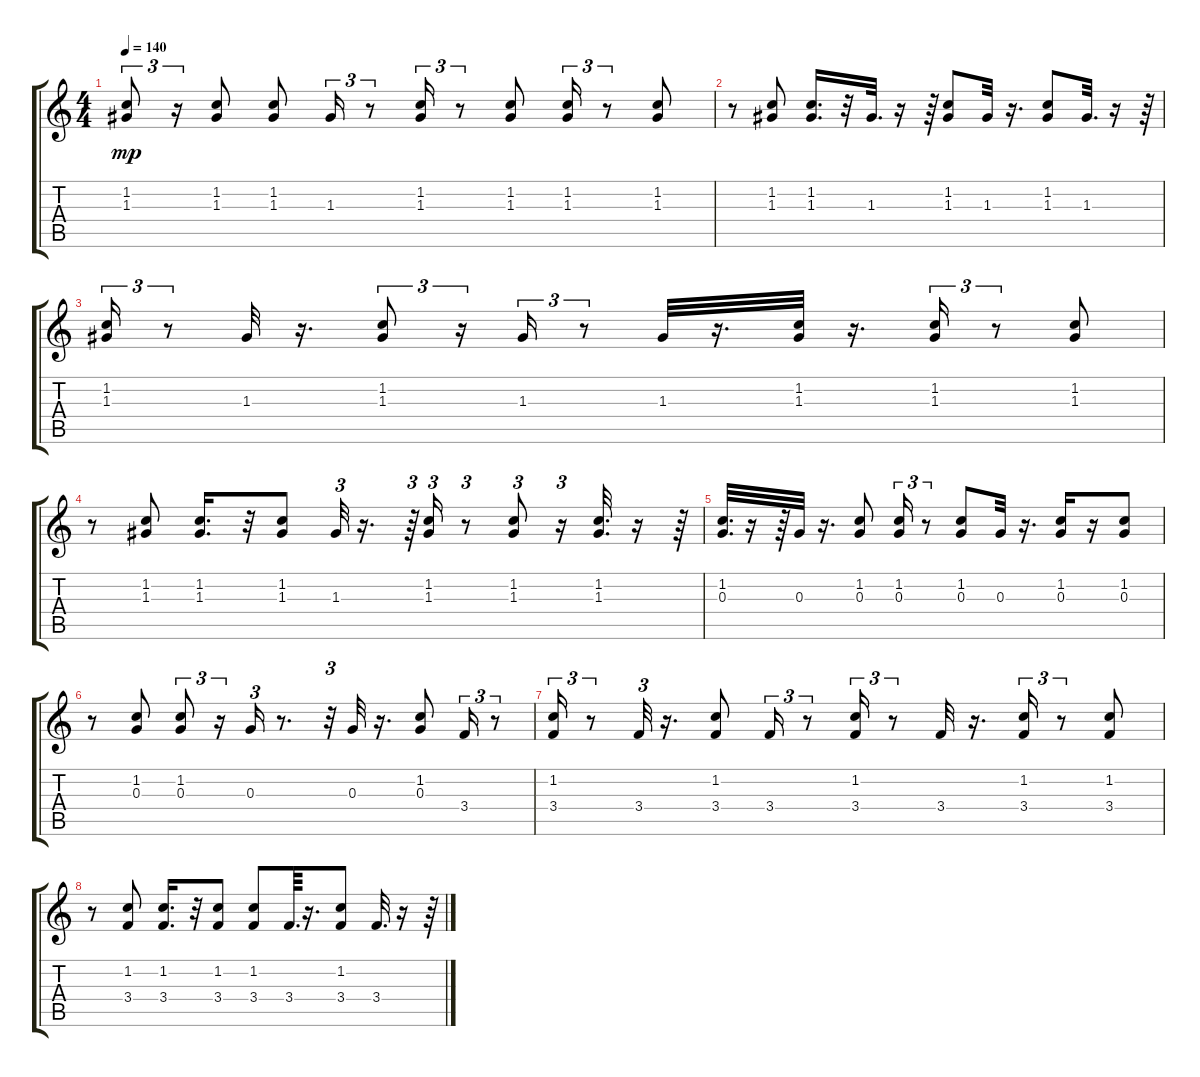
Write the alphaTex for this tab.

\track "" {instrument electricguitarclean}
\staff {score tabs}
\tuning (E4 B3 G3 D3 A2 E2) {hide}
\ts (4 4)
\tempo 140
\clef g2
\ks c
(1.2 1.3).8{tu (3 2) dy mp} r.16{tu (3 2)} (1.2 1.3).8 (1.2 1.3).8 1.3.16{tu (3 2)} r.8{tu (3 2)} (1.2 1.3).16{tu (3 2)} r.8{tu (3 2)} (1.2 1.3).8 (1.2 1.3).16{tu (3 2)} r.8{tu (3 2)} (1.2 1.3).8 |
r.8 (1.2 1.3).8 (1.2 1.3).16{d} r.32 1.3.32{d} r.16 r.64 (1.2 1.3).8 1.3.32 r.16{d} (1.2 1.3).8 1.3.32{d} r.16 r.64 |
(1.2 1.3).16{tu (3 2)} r.8{tu (3 2)} 1.3.32 r.16{d} (1.2 1.3).8{tu (3 2)} r.16{tu (3 2)} 1.3.16{tu (3 2)} r.8{tu (3 2)} 1.3.32 r.16{d} (1.2 1.3).32 r.16{d} (1.2 1.3).16{tu (3 2)} r.8{tu (3 2)} (1.2 1.3).8 |
r.8 (1.2 1.3).8 (1.2 1.3).16{d} r.32 (1.2 1.3).8 1.3.32{tu (3 2)} r.16{d} r.64{tu (3 2)} (1.2 1.3).16{tu (3 2)} r.8{tu (3 2)} (1.2 1.3).8{tu (3 2)} r.16{tu (3 2)} (1.2 1.3).32{d} r.16 r.64 |
(1.2 0.3).32{d} r.16 r.64 0.3.32 r.16{d} (1.2 0.3).8 (1.2 0.3).16{tu (3 2)} r.8{tu (3 2)} (1.2 0.3).8 0.3.32 r.16{d} (1.2 0.3).16 r.16 (1.2 0.3).8 |
r.8 (1.2 0.3).8 (1.2 0.3).8{tu (3 2)} r.16{tu (3 2)} 0.3.16{tu (3 2)} r.8{d} r.32{tu (3 2)} 0.3.32 r.16{d} (1.2 0.3).8 3.4.16{tu (3 2)} r.8{tu (3 2)} |
(1.2 3.4).16{tu (3 2)} r.8{tu (3 2)} 3.4.32{tu (3 2)} r.16{d} (1.2 3.4).8 3.4.16{tu (3 2)} r.8{tu (3 2)} (1.2 3.4).16{tu (3 2)} r.8{tu (3 2)} 3.4.32 r.16{d} (1.2 3.4).16{tu (3 2)} r.8{tu (3 2)} (1.2 3.4).8 |
r.8 (1.2 3.4).8 (1.2 3.4).16{d} r.32 (1.2 3.4).8 (1.2 3.4).8 3.4.64{d} r.16{d} (1.2 3.4).8 3.4.32{d} r.16 r.64
